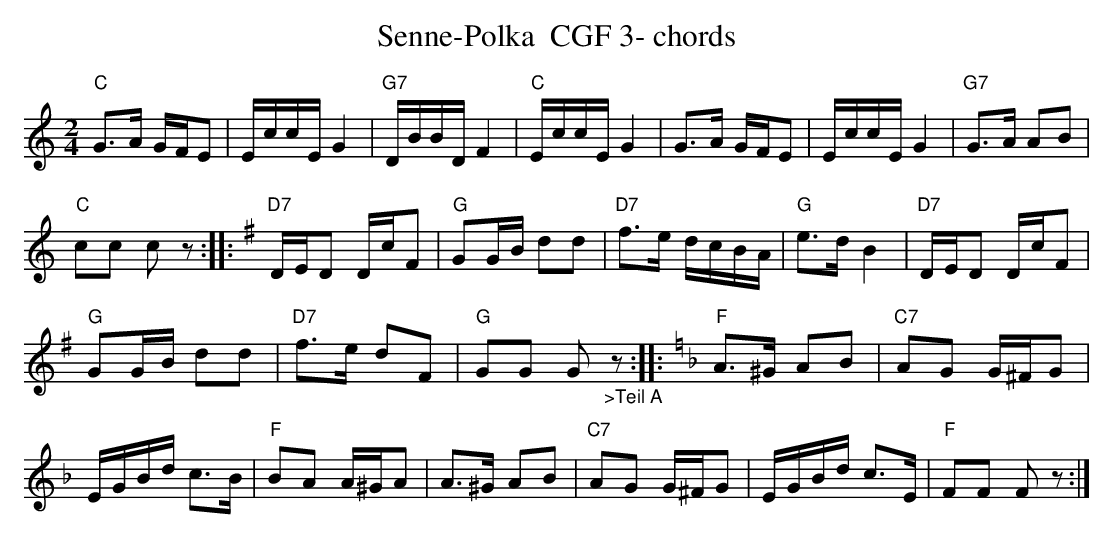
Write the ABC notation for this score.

X:1
T:Senne-Polka  CGF 3- chords
M:2/4
L:1/16
K:Cmaj%%MIDI gchordon
"C"G3A GFE2 | EccEG4 | "G7"DBBDF4 | "C"EccEG4 | G3A GFE2 | EccEG4 | "G7"G3A A2B2 |
"C"c2c2 c2z2 :: [K:Gmaj] "D7"DED2 DcF2 | "G"G2GB d2d2 | "D7"f3e dcBA | "G"e3dB4 | "D7"DED2 DcF2 |
"G"G2GB d2d2 | "D7"f3e d2F2 | "G"G2G2 G2"_>Teil A"z2 :: [K:Fmaj] "F"A3^G A2B2 | "C7"A2G2 G^FG2 |
EGBd c3B | "F"B2A2 A^GA2 | A3^G A2B2 | "C7"A2G2 G^FG2 | EGBd c3E | "F"F2F2 F2z2 :|
